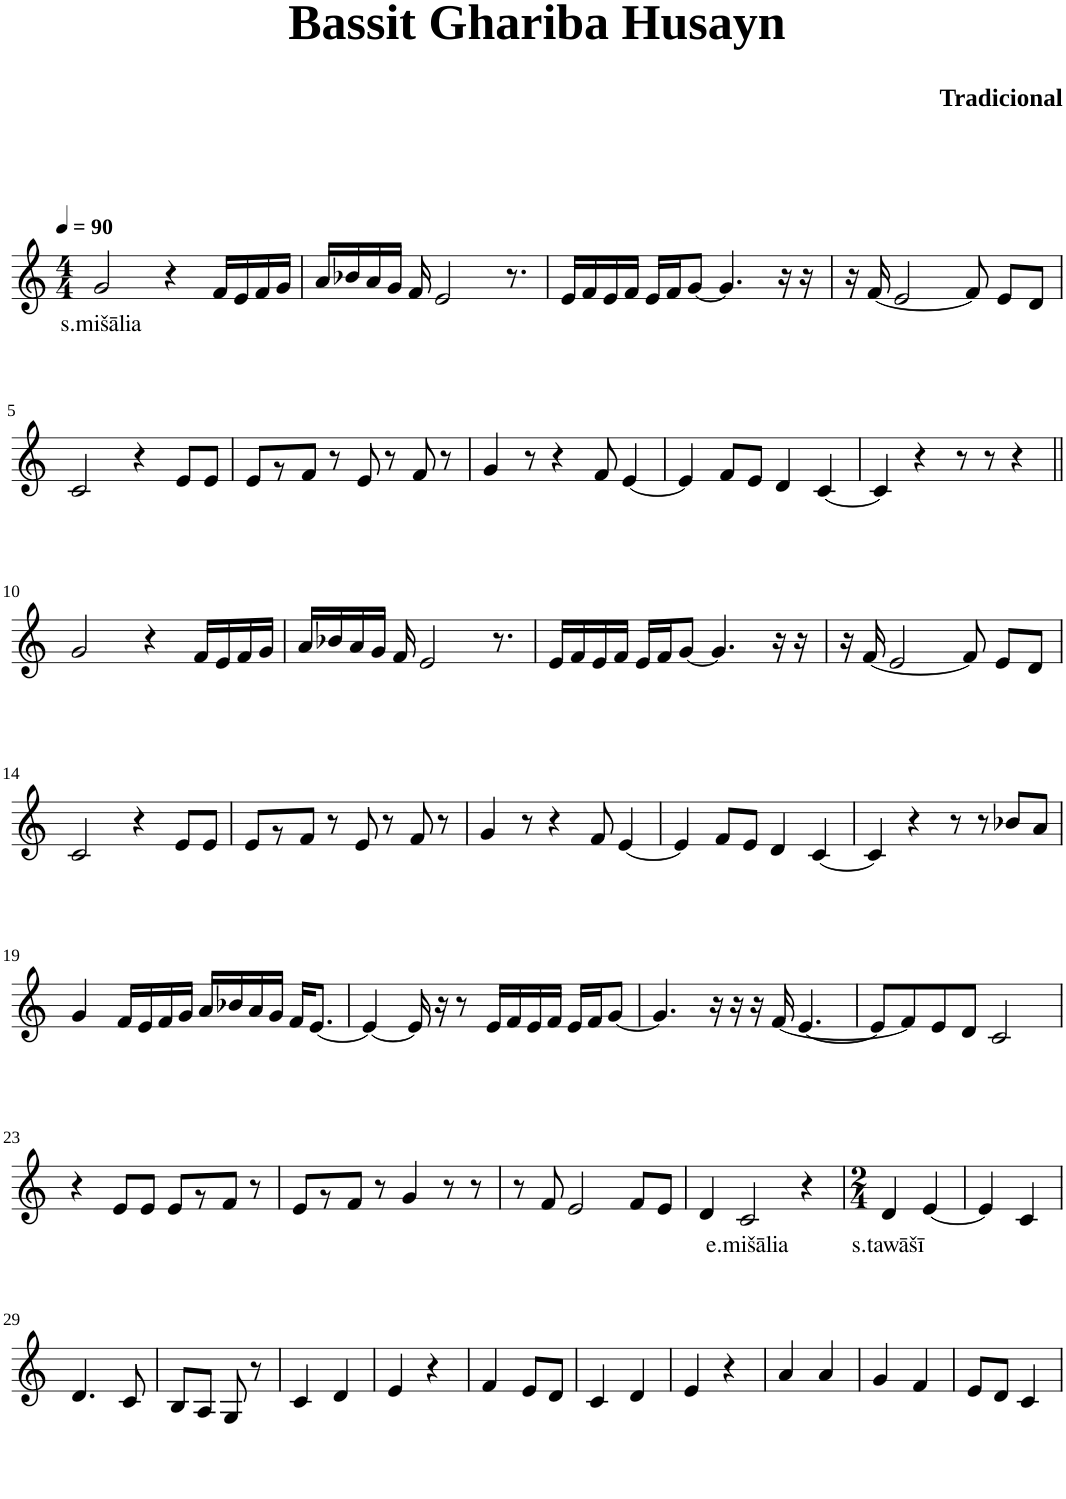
**kern	**text
*part1	*part1
*staff1	*staff1
*I"Violin	*
*clefG2	*
*k[]	*
*M4/4	*
*MM90	*
=1	=1
!	!LO:LY:b
2g/	s.mišālia
4r	.
16f/LL	.
16e/	.
16f/	.
16g/JJ	.
=2	=2
16a/LL	.
16b-X/	.
16a/	.
16g/JJ	.
16f/	.
2e/	.
8.r	.
=3	=3
16e/LL	.
16f/	.
16e/	.
16f/JJ	.
16e/LL	.
16f/J	.
[8g/J	.
4.g/]	.
16r	.
16r	.
=4	=4
16r	.
[16f/	.
2e/	.
8f/]	.
8e/L	.
8d/J	.
!!LO:LB:g=z
=5	=5
2c/	.
4r	.
8e/L	.
8e/J	.
=6	=6
8e/L	.
8r	.
8f/J	.
8r	.
8e/	.
8r	.
8f/	.
8r	.
=7	=7
4g/	.
8r	.
4r	.
8f/	.
[4e/	.
=8	=8
4e/]	.
8f/L	.
8e/J	.
4d/	.
[4c/	.
=9	=9
4c/]	.
4r	.
8r	.
8r	.
4r	.
!!LO:LB:g=z
=10||	=10||
2g/	.
4r	.
16f/LL	.
16e/	.
16f/	.
16g/JJ	.
=11	=11
16a/LL	.
16b-X/	.
16a/	.
16g/JJ	.
16f/	.
2e/	.
8.r	.
=12	=12
16e/LL	.
16f/	.
16e/	.
16f/JJ	.
16e/LL	.
16f/J	.
[8g/J	.
4.g/]	.
16r	.
16r	.
=13	=13
16r	.
[16f/	.
2e/	.
8f/]	.
8e/L	.
8d/J	.
!!LO:LB:g=z
=14	=14
2c/	.
4r	.
8e/L	.
8e/J	.
=15	=15
8e/L	.
8r	.
8f/J	.
8r	.
8e/	.
8r	.
8f/	.
8r	.
=16	=16
4g/	.
8r	.
4r	.
8f/	.
[4e/	.
=17	=17
4e/]	.
8f/L	.
8e/J	.
4d/	.
[4c/	.
=18	=18
4c/]	.
4r	.
8r	.
8r	.
8b-X/L	.
8a/J	.
!!LO:LB:g=z
=19	=19
4g/	.
16f/LL	.
16e/	.
16f/	.
16g/JJ	.
16a/LL	.
16b-X/	.
16a/	.
16g/JJ	.
16f/KL	.
[8.e/J	.
=20	=20
4e/_	.
16e/]	.
16r	.
8r	.
16e/LL	.
16f/	.
16e/	.
16f/JJ	.
16e/LL	.
16f/J	.
[8g/J	.
=21	=21
4.g/]	.
16r	.
16r	.
16r	.
[16f/	.
[4.e/	.
=22	=22
8e/L]	.
8f/]	.
8e/	.
8d/J	.
2c/	.
!!LO:LB:g=z
=23	=23
4r	.
8e/L	.
8e/J	.
8e/L	.
8r	.
8f/J	.
8r	.
=24	=24
8e/L	.
8r	.
8f/J	.
8r	.
4g/	.
8r	.
8r	.
=25	=25
8r	.
8f/	.
2e/	.
8f/L	.
8e/J	.
=26	=26
4d/	.
!	!LO:LY:b
2c/	e.mišālia
4r	.
=27	=27
*M2/4	*
!	!LO:LY:b
4d/	s.tawāšī
[4e/	.
=28	=28
4e/]	.
4c/	.
!!LO:LB:g=z
=29	=29
4.d/	.
8c/	.
=30	=30
8B/L	.
8A/J	.
8G/	.
8r	.
=31	=31
4c/	.
4d/	.
=32	=32
4e/	.
4r	.
=33	=33
4f/	.
8e/L	.
8d/J	.
=34	=34
4c/	.
4d/	.
=35	=35
4e/	.
4r	.
=36	=36
4a/	.
4a/	.
=37	=37
4g/	.
4f/	.
=38	=38
8e/L	.
8d/J	.
4c/	.
=	=
*-	*-
